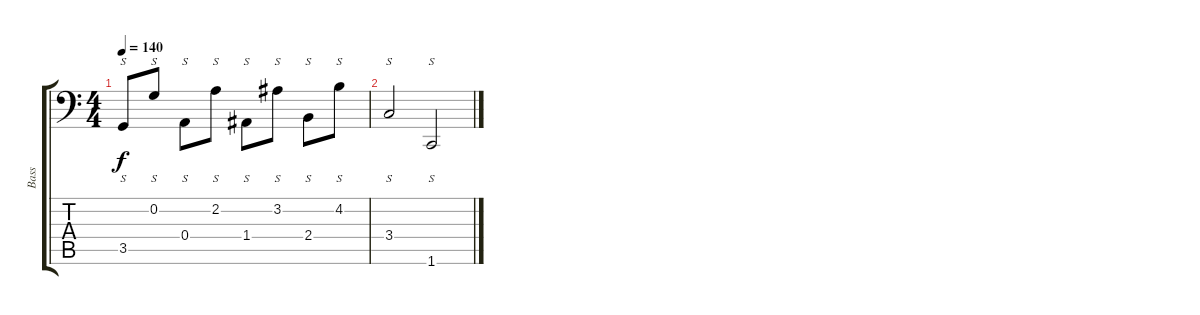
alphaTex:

\track ("Bass" "Bass") {instrument slapbass1}
\staff {score tabs}
\tuning (C3 G2 D2 A1 E1 B0) {hide}
\ts (4 4)
\tempo 140
\clef f4
\ks c
3.5.8{s dy f} 0.2.8{s} 0.4.8{s} 2.2.8{s} 1.4.8{s} 3.2.8{s} 2.4.8{s} 4.2.8{s} |
3.4.2{s} 1.6.2{s}
